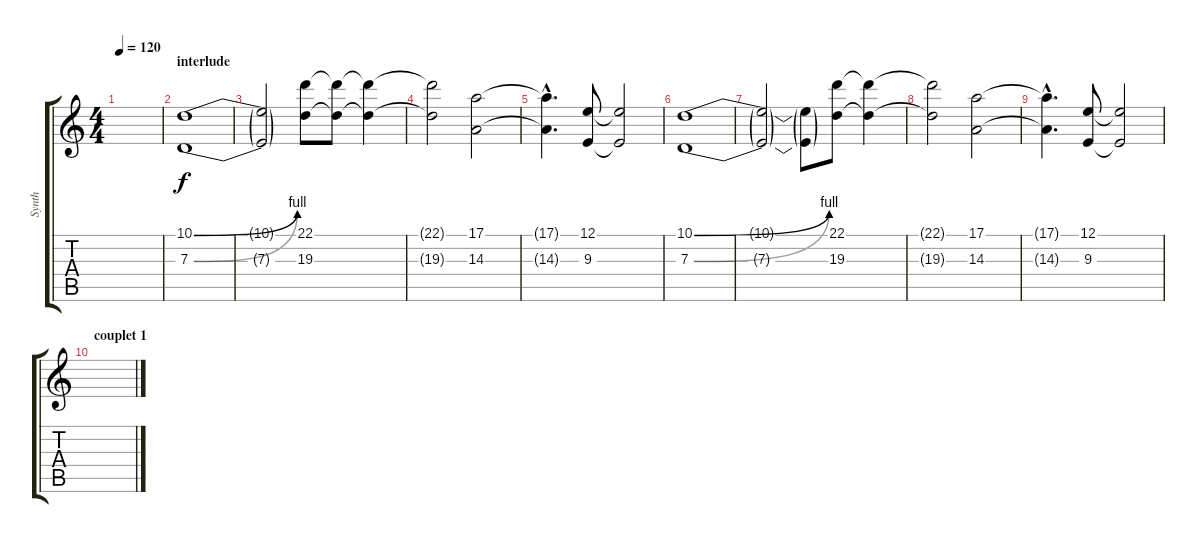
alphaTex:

\track ("Synth" "Synth") {instrument synthstrings1}
\staff {score tabs}
\tuning (E4 B3 G3 D3 A2 E2) {hide}
\ts (4 4)
\tempo 120
\clef g2
\ks c
|
\section ("" "interlude")
(10.1{be (bend 0 0 60 4)} 7.3{be (bend 0 0 60 4)}).1 |
(10.1{t} 7.3{t}).2 (22.1 19.3).8 (22.1{t} 19.3{t}).8 (22.1{t} 19.3{t}).4 |
(22.1{t} 19.3{t}).2 (17.1 14.3).2 |
(17.1{hac t} 14.3{hac t}).4{d} (12.1 9.3).8 (12.1{t} 9.3{t}).2 |
(10.1{be (bend 0 0 60 4)} 7.3{be (bend 0 0 60 4)}).1 |
(10.1{t} 7.3{t}).2 (10.1{t} 7.3{t}).8 (22.1 19.3).8 (22.1{t} 19.3{t}).4 |
(22.1{t} 19.3{t}).2 (17.1 14.3).2 |
(17.1{hac t} 14.3{hac t}).4{d} (12.1 9.3).8 (12.1{t} 9.3{t}).2 |
\section ("" "couplet 1")
